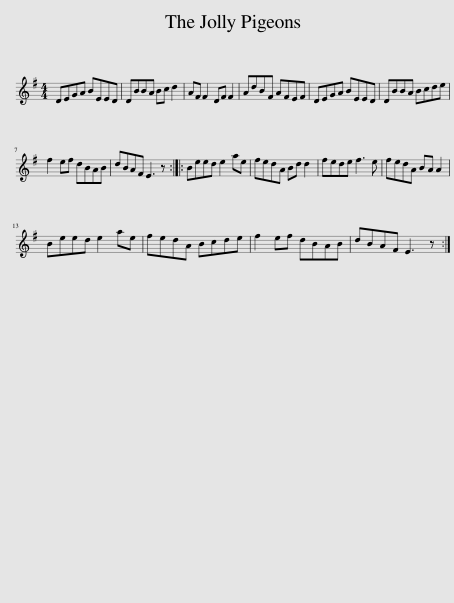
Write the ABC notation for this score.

X:1
L:1/8
M:4/4
I:linebreak $
K:Emin
V:1 treble
V:1
 DEGA BEED | DBBA Bc d2 | AF F2 DF F2 | AdBF AFEF | DEGA BEED | %5
 DBBA Bcde |$ f2 ef dBAB | dBAF E3 z :: Beed e2 ae | fedA Bd d2 | %10
 fede f3 e | fedA BA A2 |$ Beed e2 ae | fedA Bcde | f2 ef dBAB | %15
 dBAF E3 z :| %16
